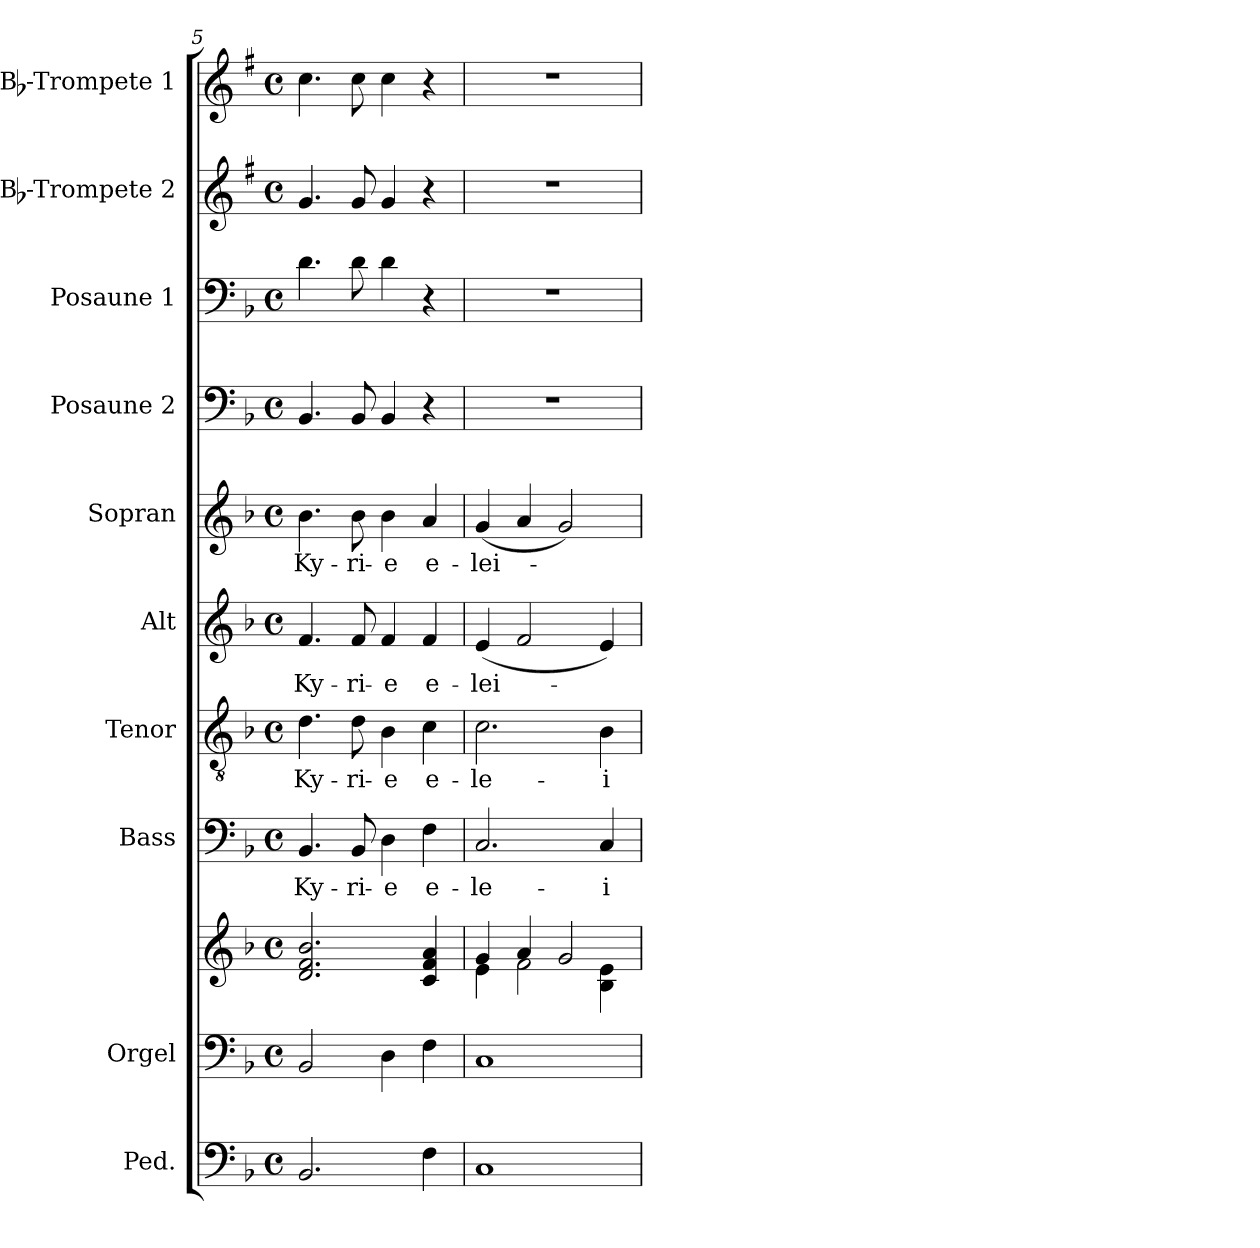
**kern	**kern	**kern	**kern	**text	**kern	**text	**kern	**text	**kern	**text	**kern	**kern	**kern	**kern
*part10	*part9	*part9	*part8	*part8	*part7	*part7	*part6	*part6	*part5	*part5	*part4	*part3	*part2	*part1
*staff11	*staff10	*staff9	*staff8	*staff8	*staff7	*staff7	*staff6	*staff6	*staff5	*staff5	*staff4	*staff3	*staff2	*staff1
*I"Ped.	*I"Orgel	*	*I"Bass	*	*I"Tenor	*	*I"Alt	*	*I"Sopran	*	*I"Posaune 2	*I"Posaune 1	*I"Bb-Trompete 2	*I"Bb-Trompete 1
*	*I'Org.	*	*I'B.	*	*I'T.	*	*I'A.	*	*I'S.	*	*I'Pos. 2	*I'Pos. 1	*I'Bb Trp. 2	*I'Bb Trp. 1
*clefF4	*clefF4	*clefG2	*clefF4	*	*clefGv2	*	*clefG2	*	*clefG2	*	*clefF4	*clefF4	*clefG2	*clefG2
*ITrd7c12	*	*	*	*	*	*	*	*	*	*	*	*	*ITrd1c2	*ITrd1c2
*k[b-]	*k[b-]	*k[b-]	*k[b-]	*	*k[b-]	*	*k[b-]	*	*k[b-]	*	*k[b-]	*k[b-]	*k[b-]	*k[b-]
*F:	*F:	*F:	*F:	*	*F:	*	*F:	*	*F:	*	*F:	*F:	*F:	*F:
*M4/4	*M4/4	*M4/4	*M4/4	*	*M4/4	*	*M4/4	*	*M4/4	*	*M4/4	*M4/4	*M4/4	*M4/4
*met(c)	*met(c)	*met(c)	*met(c)	*	*met(c)	*	*met(c)	*	*met(c)	*	*met(c)	*met(c)	*met(c)	*met(c)
=5	=5	=5	=5	=5	=5	=5	=5	=5	=5	=5	=5	=5	=5	=5
!	!	!	!	!LO:LY:b	!	!LO:LY:b	!	!LO:LY:b	!	!LO:LY:b	!	!	!	!
2.BBB-/	2BB-/	2.d/ 2.f/ 2.b-/	4.BB-/	Ky-	4.d\	Ky-	4.f/	Ky-	4.b-\	Ky-	4.BB-/	4.d\	4.f/	4.b-\
!	!	!	!	!LO:LY:b	!	!LO:LY:b	!	!LO:LY:b	!	!LO:LY:b	!	!	!	!
.	.	.	8BB-/	-ri-	8d\	-ri-	8f/	-ri-	8b-\	-ri-	8BB-/	8d\	8f/	8b-\
!	!	!	!	!LO:LY:b	!	!LO:LY:b	!	!LO:LY:b	!	!LO:LY:b	!	!	!	!
.	4D\	.	4D\	-e	4B-\	-e	4f/	-e	4b-\	-e	4BB-/	4d\	4f/	4b-\
!	!	!	!	!LO:LY:b	!	!LO:LY:b	!	!LO:LY:b	!	!LO:LY:b	!	!	!	!
4FF\	4F\	4c/ 4f/ 4a/	4F\	e-	4c\	e-	4f/	e-	4a/	e-	4r	4r	4r	4r
=6	=6	=6	=6	=6	=6	=6	=6	=6	=6	=6	=6	=6	=6	=6
*	*	*^	*	*	*	*	*	*	*	*	*	*	*	*
!	!	!	!	!	!LO:LY:b	!	!LO:LY:b	!	!LO:LY:b	!	!LO:LY:b	!	!	!	!
1CC	1C	4g/	4e\	2.C/	-le-	2.c\	-le-	(<4e/	-lei-	(<4g/	-lei-	1r	1r	1r	1r
.	.	4a/	2f\	.	.	.	.	2f/	.	4a/	.	.	.	.	.
.	.	2g/	.	.	.	.	.	.	.	2g/)	.	.	.	.	.
!	!	!	!	!	!LO:LY:b	!	!LO:LY:b	!	!	!	!	!	!	!	!
.	.	.	4B-\ 4e\	4C/	-i-	4B-\	-i-	4e/)	.	.	.	.	.	.	.
*	*	*v	*v	*	*	*	*	*	*	*	*	*	*	*	*
=	=	=	=	=	=	=	=	=	=	=	=	=	=	=
*-	*-	*-	*-	*-	*-	*-	*-	*-	*-	*-	*-	*-	*-	*-
